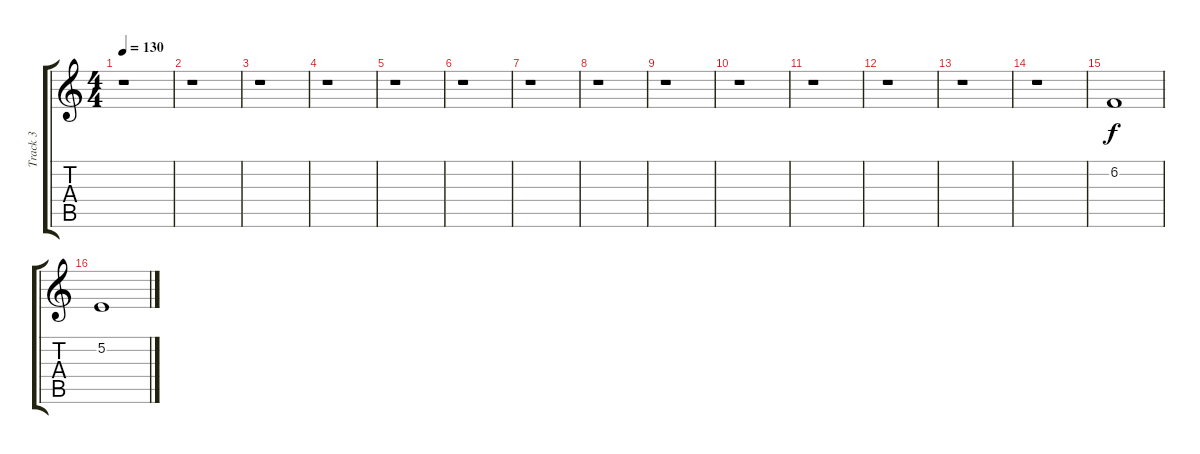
\track ("Track 3" "Track 3") {instrument pad3polysynth}
\staff {score tabs}
\tuning (E4 B3 G3 D3 A2 E2) {hide}
\ts (4 4)
\tempo 130
\clef g2
\ks c
r.1{dy f} |
r.1 |
r.1 |
r.1 |
r.1 |
r.1 |
r.1 |
r.1 |
r.1 |
r.1 |
r.1 |
r.1 |
r.1 |
r.1 |
6.2.1 |
5.2.1
